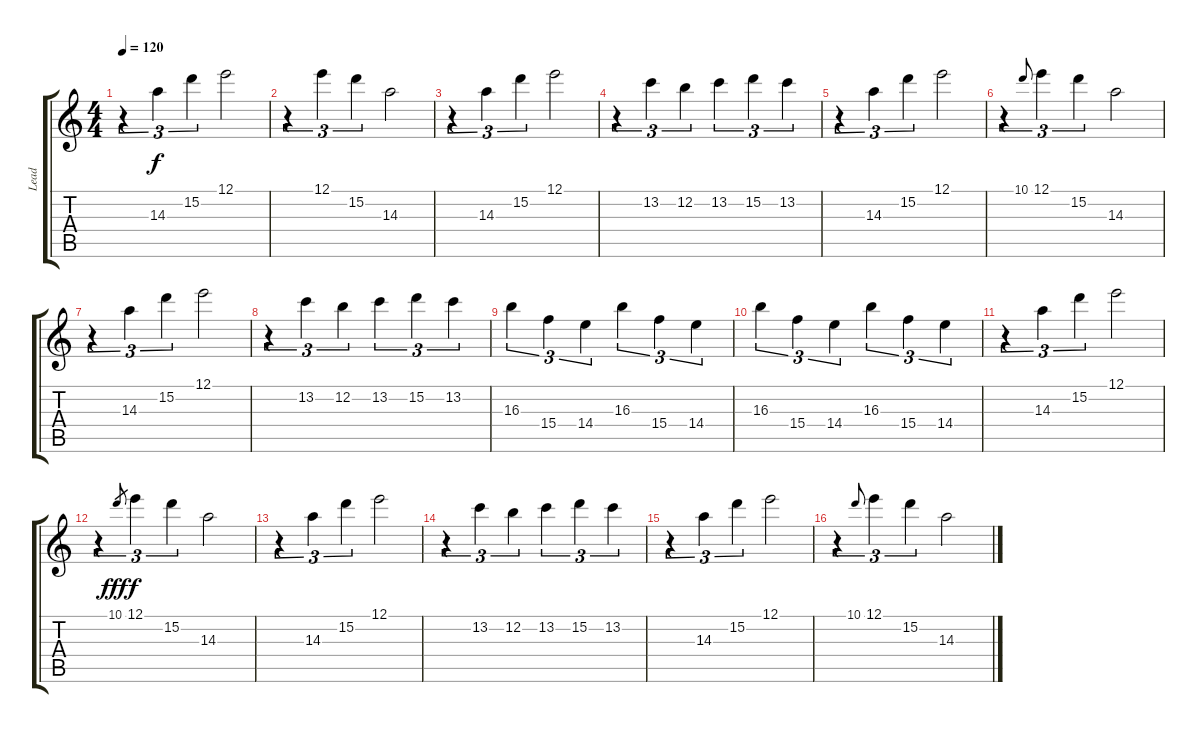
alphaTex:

\track ("Lead" "Lead") {instrument acousticguitarnylon}
\staff {score tabs}
\tuning (E4 B3 G3 D3 A2 E2) {hide}
\ts (4 4)
\tempo 120
\clef g2
\ks c
r.4{tu (3 2) dy f} 14.3.4{tu (3 2)} 15.2.4{tu (3 2)} 12.1.2 |
r.4{tu (3 2)} 12.1.4{tu (3 2)} 15.2.4{tu (3 2)} 14.3.2 |
r.4{tu (3 2)} 14.3.4{tu (3 2)} 15.2.4{tu (3 2)} 12.1.2 |
r.4{tu (3 2)} 13.2.4{tu (3 2)} 12.2.4{tu (3 2)} 13.2.4{tu (3 2)} 15.2.4{tu (3 2)} 13.2.4{tu (3 2)} |
r.4{tu (3 2)} 14.3.4{tu (3 2)} 15.2.4{tu (3 2)} 12.1.2 |
r.4{tu (3 2)} 10.1.8{gr onbeat} 12.1.4{tu (3 2)} 15.2.4{tu (3 2)} 14.3.2 |
r.4{tu (3 2)} 14.3.4{tu (3 2)} 15.2.4{tu (3 2)} 12.1.2 |
r.4{tu (3 2)} 13.2.4{tu (3 2)} 12.2.4{tu (3 2)} 13.2.4{tu (3 2)} 15.2.4{tu (3 2)} 13.2.4{tu (3 2)} |
16.3.4{tu (3 2)} 15.4.4{tu (3 2)} 14.4.4{tu (3 2)} 16.3.4{tu (3 2)} 15.4.4{tu (3 2)} 14.4.4{tu (3 2)} |
16.3.4{tu (3 2)} 15.4.4{tu (3 2)} 14.4.4{tu (3 2)} 16.3.4{tu (3 2)} 15.4.4{tu (3 2)} 14.4.4{tu (3 2)} |
r.4{tu (3 2)} 14.3.4{tu (3 2)} 15.2.4{tu (3 2)} 12.1.2 |
r.4{tu (3 2)} 10.1.8{gr dy fff} 12.1.4{tu (3 2) dy f} 15.2.4{tu (3 2)} 14.3.2 |
r.4{tu (3 2)} 14.3.4{tu (3 2)} 15.2.4{tu (3 2)} 12.1.2 |
r.4{tu (3 2)} 13.2.4{tu (3 2)} 12.2.4{tu (3 2)} 13.2.4{tu (3 2)} 15.2.4{tu (3 2)} 13.2.4{tu (3 2)} |
r.4{tu (3 2)} 14.3.4{tu (3 2)} 15.2.4{tu (3 2)} 12.1.2 |
r.4{tu (3 2)} 10.1.8{gr onbeat} 12.1.4{tu (3 2)} 15.2.4{tu (3 2)} 14.3.2
